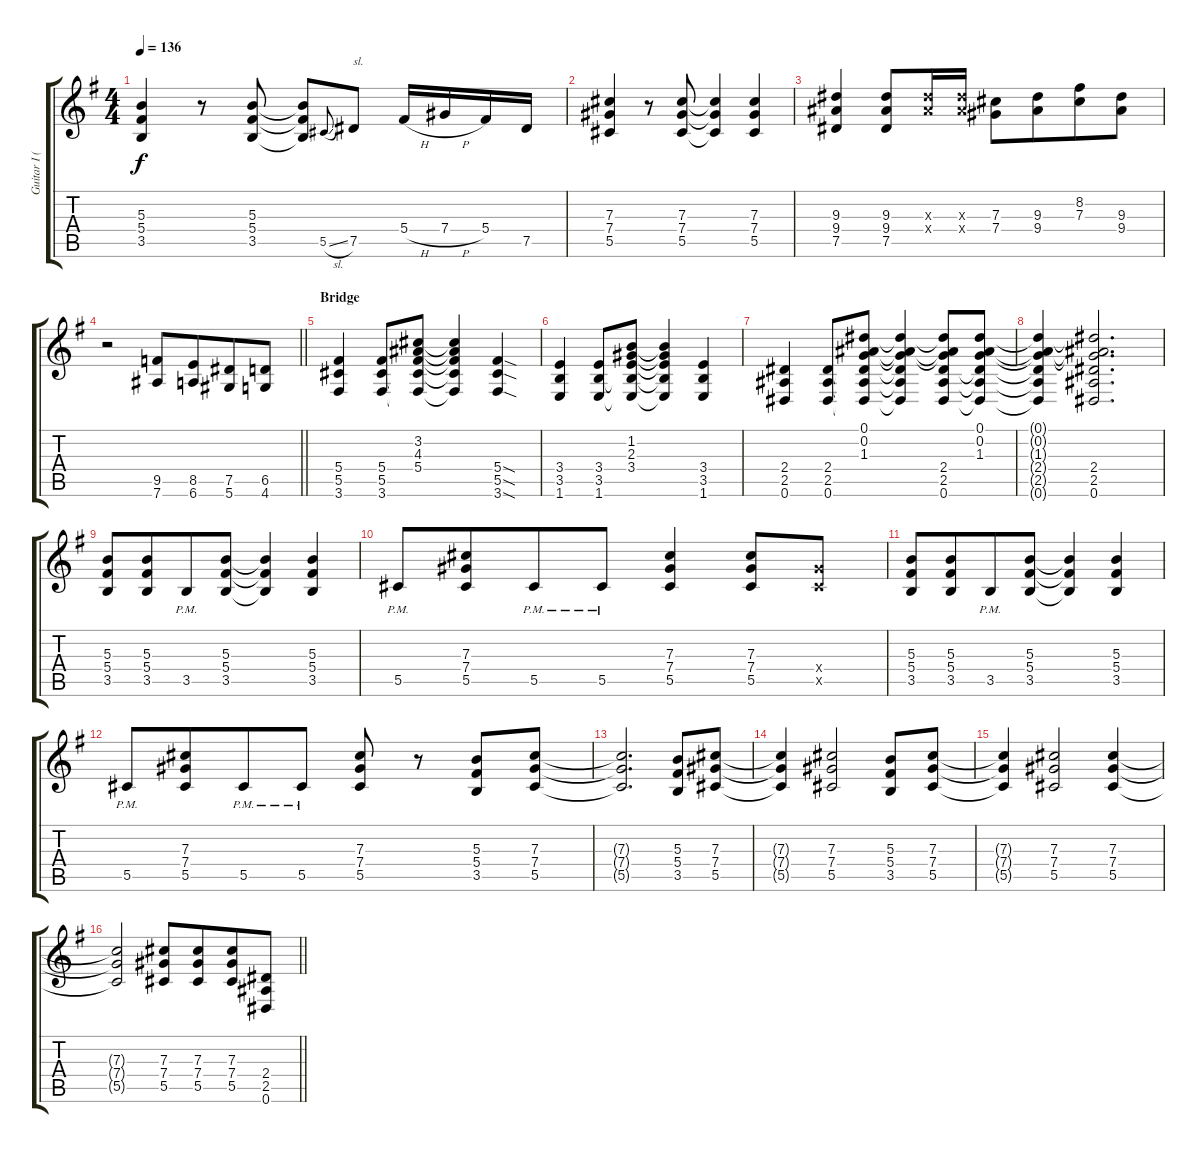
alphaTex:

\track ("Guitar I (rhythm)" "Guitar I (") {instrument distortionguitar}
\staff {score tabs}
\tuning (Eb4 Bb3 Gb3 Db3 Ab2 Eb2) {hide}
\ts (4 4)
\tempo 136
\clef g2
\ks eminor
(5.3 5.4 3.5).4{dy f} r.8 (5.3 5.4 3.5).8 (5.3{t} 5.4{t} 3.5{t}).8 5.5{sl}.8{gr onbeat} 7.5.8{txt "sl."} 5.4{h}.16 7.4{h}.16 5.4.16 7.5.16 |
(7.3 7.4 5.5).4 r.8 (7.3 7.4 5.5).8 (7.3{t} 7.4{t} 5.5{t}).4 (7.3 7.4 5.5).4 |
(9.3 9.4 7.5).4 (9.3 9.4 7.5).8 (9.3{x} 9.4{x}).16 (9.3{x} 9.4{x}).16{beam split} (7.3 7.4).8 (9.3 9.4).8{beam merge} (8.2 7.3).8 (9.3 9.4).8 |
\barLineRight lightlight
r.2 (9.5 7.6).8 (8.5 6.6).8{beam merge} (7.5 5.6).8 (6.5 4.6).8 |
\section ("" "Bridge")
(5.4 5.5 3.6).4 (5.4 5.5 3.6).8 (3.2 4.3 5.4 5.5{t} 3.6{t}).8 (3.2{t} 4.3{t} 5.4{t} 5.5{t} 3.6{t}).4 (5.4{sod} 5.5{sod} 3.6{sod}).4 |
(3.4 3.5 1.6).4 (3.4 3.5 1.6).8 (1.2 2.3 3.4 3.5{t} 1.6{t}).8 (1.2{t} 2.3{t} 3.4{t} 3.5{t} 1.6{t}).4 (3.4 3.5 1.6).4 |
(2.4 2.5 0.6).4 (2.4 2.5 0.6).8 (0.1 0.2 1.3 2.4{t} 2.5{t} 0.6{t}).8 (0.1{t} 0.2{t} 1.3{t} 2.4{t} 2.5{t} 0.6{t}).4 (0.1{t} 0.2{t} 1.3{t} 2.4 2.5 0.6).8 (0.1 0.2 1.3 2.4{t} 2.5{t} 0.6{t}).8 |
(0.1{t} 0.2{t} 1.3{t} 2.4{t} 2.5{t} 0.6{t}).4 (0.1{t} 0.2{t} 1.3{t} 2.4 2.5 0.6).2{d} |
(5.3 5.4 3.5).8 (5.3 5.4 3.5).8{beam merge} 3.5{pm}.8 (5.3 5.4 3.5).8 (5.3{t} 5.4{t} 3.5{t}).4 (5.3 5.4 3.5).4 |
5.5{pm}.8 (7.3 7.4 5.5).8{beam merge} 5.5{pm}.8 5.5{pm}.8 (7.3 7.4 5.5).4{beam merge} (7.3 7.4 5.5).8 (7.4{x} 5.5{x}).8 |
(5.3 5.4 3.5).8 (5.3 5.4 3.5).8{beam merge} 3.5{pm}.8 (5.3 5.4 3.5).8 (5.3{t} 5.4{t} 3.5{t}).4 (5.3 5.4 3.5).4 |
5.5{pm}.8 (7.3 7.4 5.5).8{beam merge} 5.5{pm}.8 5.5{pm}.8 (7.3 7.4 5.5).8 r.8 (5.3 5.4 3.5).8 (7.3 7.4 5.5).8 |
(7.3{t} 7.4{t} 5.5{t}).2{d} (5.3 5.4 3.5).8 (7.3 7.4 5.5).8 |
(7.3{t} 7.4{t} 5.5{t}).4 (7.3 7.4 5.5).2 (5.3 5.4 3.5).8 (7.3 7.4 5.5).8 |
(7.3{t} 7.4{t} 5.5{t}).4 (7.3 7.4 5.5).2 (7.3 7.4 5.5).4 |
\barLineRight lightlight
(7.3{t} 7.4{t} 5.5{t}).2 (7.3 7.4 5.5).8 (7.3 7.4 5.5).8{beam merge} (7.3 7.4 5.5).8 (2.4 2.5 0.6).8
